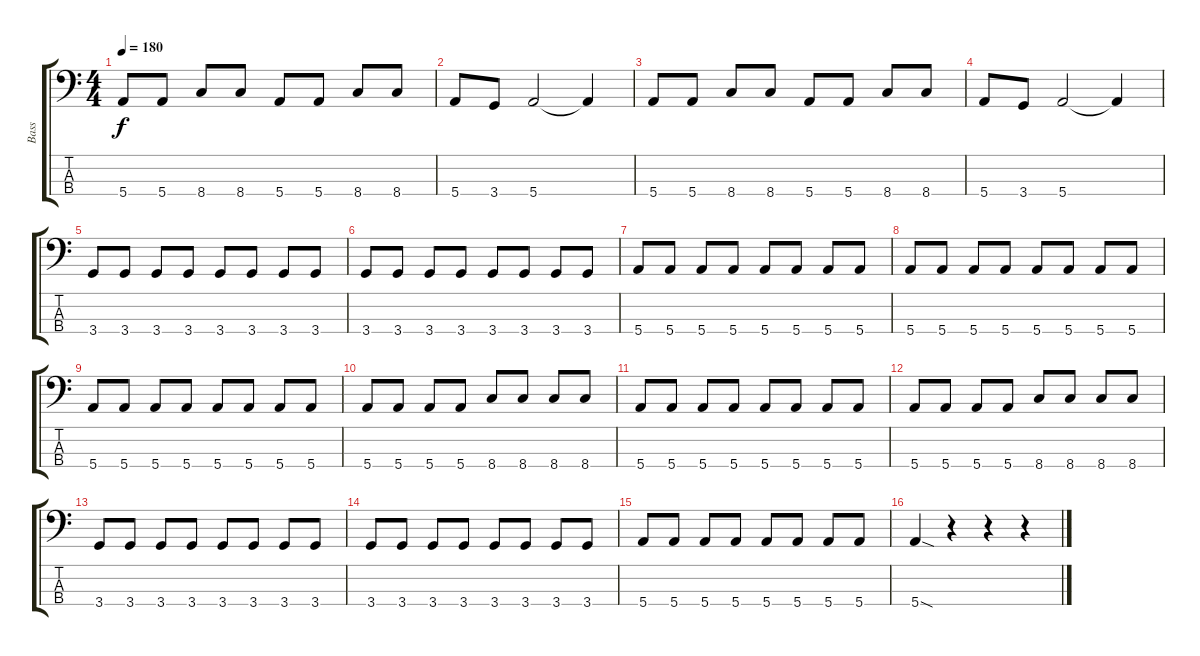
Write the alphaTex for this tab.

\track ("Bass" "Bass") {instrument electricbasspick}
\staff {score tabs}
\tuning (G2 D2 A1 E1) {hide}
\ts (4 4)
\tempo 180
\clef f4
\ks c
5.4.8{dy f} 5.4.8 8.4.8 8.4.8 5.4.8 5.4.8 8.4.8 8.4.8 |
5.4.8 3.4.8 5.4.2 5.4{t}.4 |
5.4.8 5.4.8 8.4.8 8.4.8 5.4.8 5.4.8 8.4.8 8.4.8 |
5.4.8 3.4.8 5.4.2 5.4{t}.4 |
3.4.8 3.4.8 3.4.8 3.4.8 3.4.8 3.4.8 3.4.8 3.4.8 |
3.4.8 3.4.8 3.4.8 3.4.8 3.4.8 3.4.8 3.4.8 3.4.8 |
5.4.8 5.4.8 5.4.8 5.4.8 5.4.8 5.4.8 5.4.8 5.4.8 |
5.4.8 5.4.8 5.4.8 5.4.8 5.4.8 5.4.8 5.4.8 5.4.8 |
5.4.8 5.4.8 5.4.8 5.4.8 5.4.8 5.4.8 5.4.8 5.4.8 |
5.4.8 5.4.8 5.4.8 5.4.8 8.4.8 8.4.8 8.4.8 8.4.8 |
5.4.8 5.4.8 5.4.8 5.4.8 5.4.8 5.4.8 5.4.8 5.4.8 |
5.4.8 5.4.8 5.4.8 5.4.8 8.4.8 8.4.8 8.4.8 8.4.8 |
3.4.8 3.4.8 3.4.8 3.4.8 3.4.8 3.4.8 3.4.8 3.4.8 |
3.4.8 3.4.8 3.4.8 3.4.8 3.4.8 3.4.8 3.4.8 3.4.8 |
5.4.8 5.4.8 5.4.8 5.4.8 5.4.8 5.4.8 5.4.8 5.4.8 |
5.4{sod}.4 r.4 r.4 r.4
